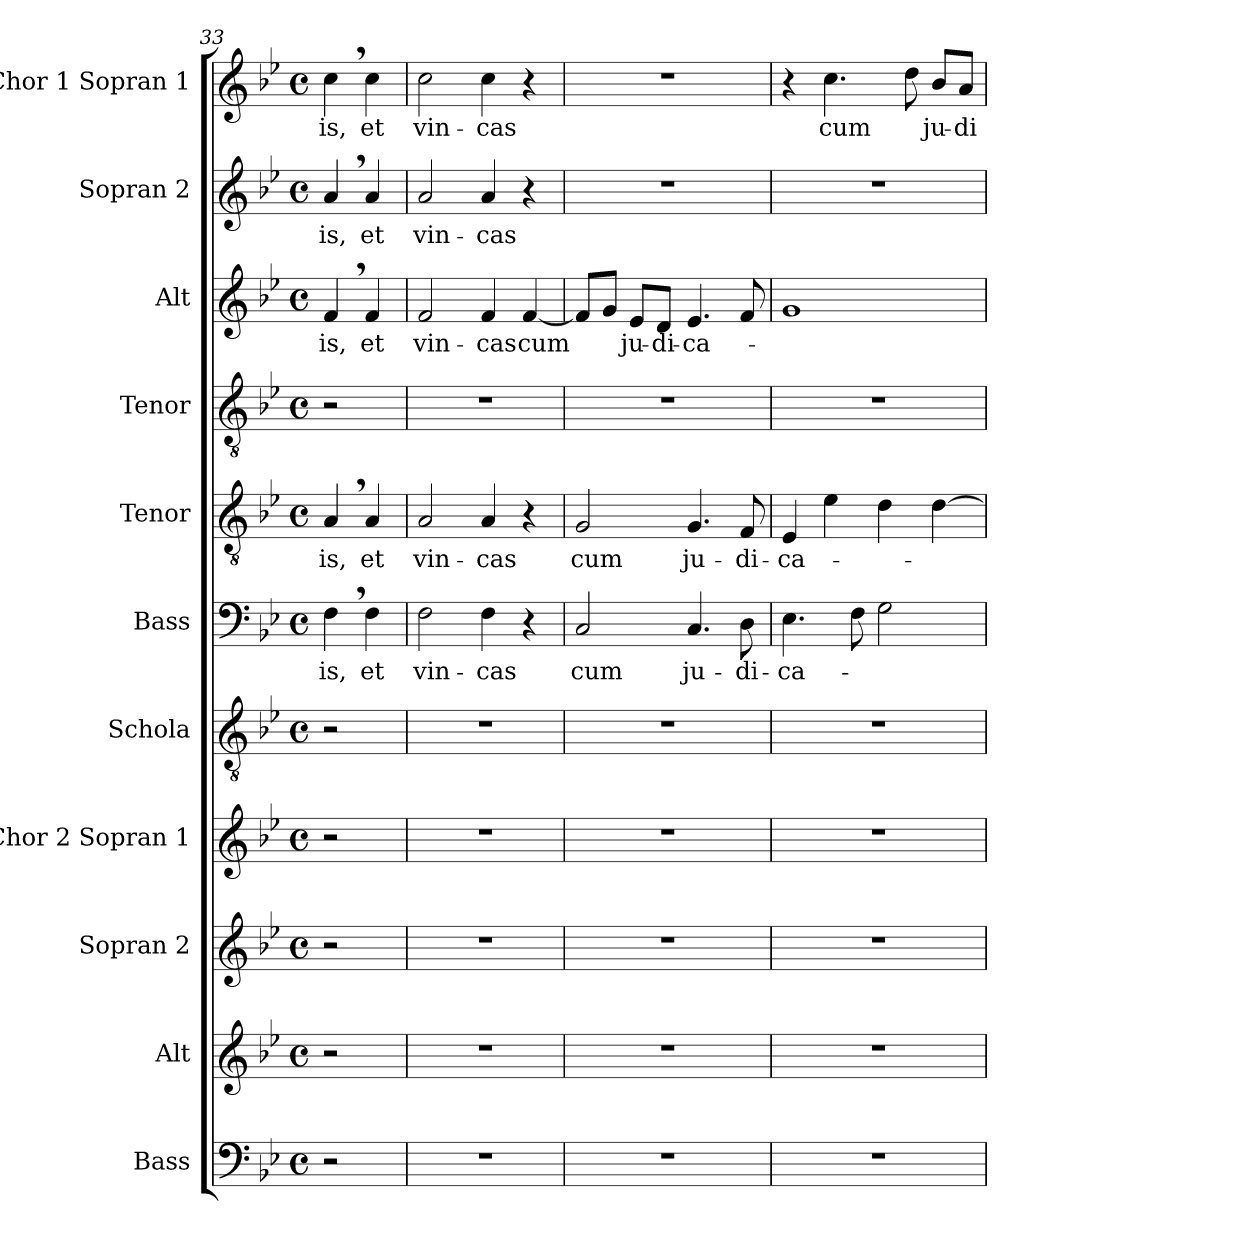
**kern	**kern	**kern	**kern	**kern	**kern	**text	**kern	**text	**kern	**kern	**text	**kern	**text	**kern	**text
*part11	*part10	*part9	*part8	*part7	*part6	*part6	*part5	*part5	*part4	*part3	*part3	*part2	*part2	*part1	*part1
*staff11	*staff10	*staff9	*staff8	*staff7	*staff6	*staff6	*staff5	*staff5	*staff4	*staff3	*staff3	*staff2	*staff2	*staff1	*staff1
*I"Bass	*I"Alt	*I"Sopran 2	*I"Chor 2 Sopran 1	*I"Schola	*I"Bass	*	*I"Tenor	*	*I"Tenor	*I"Alt	*	*I"Sopran 2	*	*I"Chor 1 Sopran 1	*
*	*	*	*I'Ch	*I'Ch	*	*	*	*	*I'T.	*	*	*	*	*I'Ch	*
!!LO:PB:g=z
*clefF4	*clefG2	*clefG2	*clefG2	*clefGv2	*clefF4	*	*clefGv2	*	*clefGv2	*clefG2	*	*clefG2	*	*clefG2	*
*k[b-e-]	*k[b-e-]	*k[b-e-]	*k[b-e-]	*k[b-e-]	*k[b-e-]	*	*k[b-e-]	*	*k[b-e-]	*k[b-e-]	*	*k[b-e-]	*	*k[b-e-]	*
*M4/4	*M4/4	*M4/4	*M4/4	*M4/4	*M4/4	*	*M4/4	*	*M4/4	*M4/4	*	*M4/4	*	*M4/4	*
*met(c)	*met(c)	*met(c)	*met(c)	*met(c)	*met(c)	*	*met(c)	*	*met(c)	*met(c)	*	*met(c)	*	*met(c)	*
=33	=33	=33	=33	=33	=33	=33	=33	=33	=33	=33	=33	=33	=33	=33	=33
2r	2r	2r	2r	2r	4F,	-is,	4A,	-is,	2r	4f,	-is,	4a,	-is,	4cc,	-is,
.	.	.	.	.	4F	et	4A	et	.	4f	et	4a	et	4cc	et
=34	=34	=34	=34	=34	=34	=34	=34	=34	=34	=34	=34	=34	=34	=34	=34
1r	1r	1r	1r	1r	2F\	vin-	2A/	vin-	1r	2f/	vin-	2a/	vin-	2cc\	vin-
.	.	.	.	.	4F\	-cas	4A/	-cas	.	4f/	-cas	4a/	-cas	4cc\	-cas
.	.	.	.	.	4r	.	4r	.	.	[4f/	cum	4r	.	4r	.
=35	=35	=35	=35	=35	=35	=35	=35	=35	=35	=35	=35	=35	=35	=35	=35
1r	1r	1r	1r	1r	2C/	cum	2G/	cum	1r	8f/L]	.	1r	.	1r	.
.	.	.	.	.	.	.	.	.	.	8g/J	.	.	.	.	.
.	.	.	.	.	.	.	.	.	.	8e-/L	ju-	.	.	.	.
.	.	.	.	.	.	.	.	.	.	8d/J	-di-	.	.	.	.
.	.	.	.	.	4.C/	ju-	4.G/	ju-	.	4.e-/	-ca-	.	.	.	.
.	.	.	.	.	8D\	-di-	8F/	-di-	.	8f/	.	.	.	.	.
=36	=36	=36	=36	=36	=36	=36	=36	=36	=36	=36	=36	=36	=36	=36	=36
1r	1r	1r	1r	1r	4.E-\	-ca-	4E-/	-ca-	1r	1g	.	1r	.	4r	.
.	.	.	.	.	.	.	4e-\	.	.	.	.	.	.	4.cc\	cum
.	.	.	.	.	8F\	.	.	.	.	.	.	.	.	.	.
.	.	.	.	.	2G\	.	4d\	.	.	.	.	.	.	.	.
.	.	.	.	.	.	.	.	.	.	.	.	.	.	8dd\	.
.	.	.	.	.	.	.	[4d\	.	.	.	.	.	.	8b-/L	ju-
.	.	.	.	.	.	.	.	.	.	.	.	.	.	8a/J	-di-
=	=	=	=	=	=	=	=	=	=	=	=	=	=	=	=
*-	*-	*-	*-	*-	*-	*-	*-	*-	*-	*-	*-	*-	*-	*-	*-
